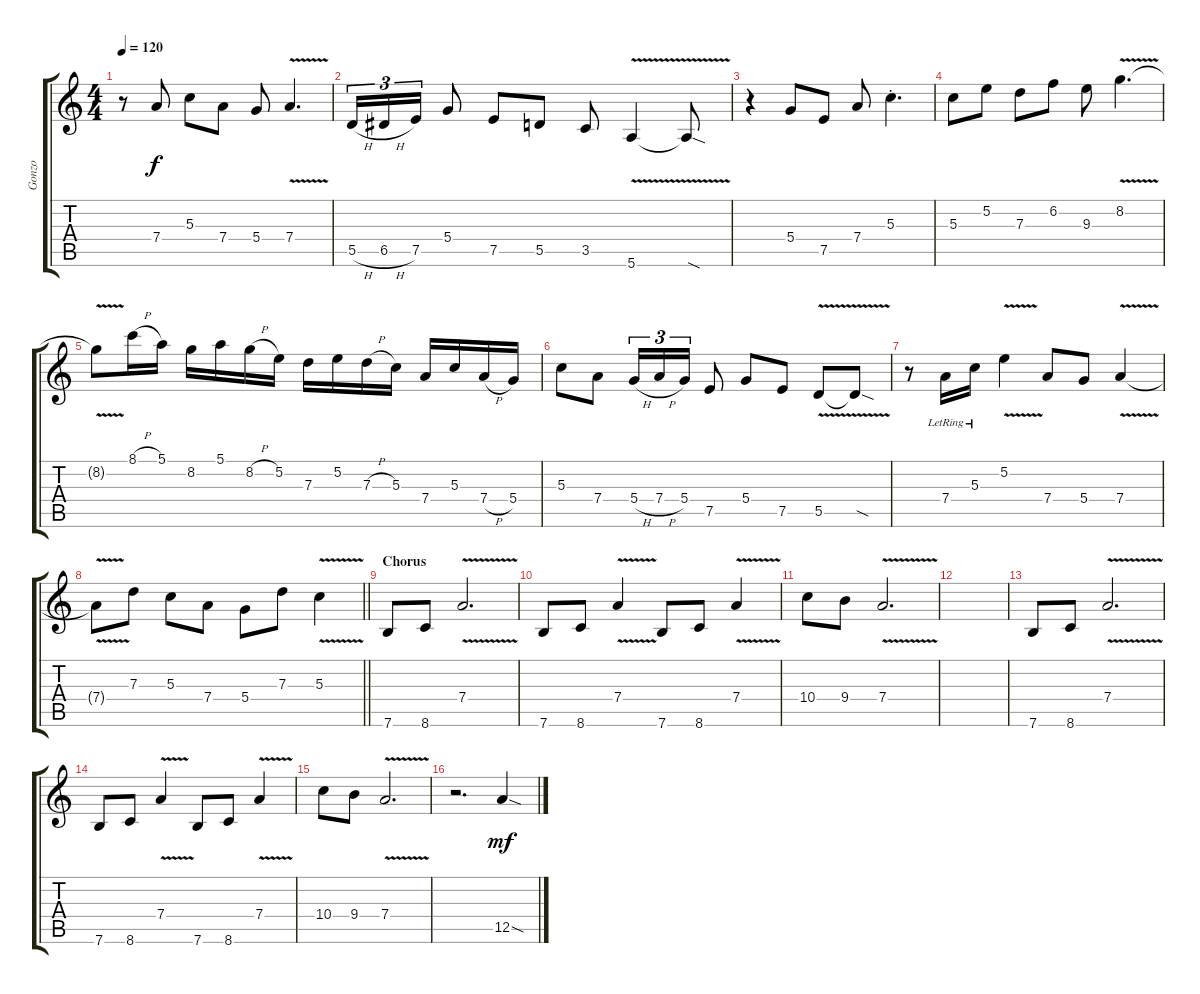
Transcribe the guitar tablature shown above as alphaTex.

\track ("Gonzo" "Gonzo") {instrument overdrivenguitar}
\staff {score tabs}
\tuning (E4 B3 G3 D3 A2 E2) {hide}
\ts (4 4)
\tempo 120
\clef g2
\ks c
r.8{dy f} 7.4.8 5.3.8 7.4.8 5.4.8 7.4{v}.4{d} |
5.5{h}.16{tu (3 2)} 6.5{h}.16{tu (3 2)} 7.5.16{tu (3 2)} 5.4.8 7.5.8 5.5.8 3.5.8 5.6{v}.4 5.6{sod t}.8 |
r.4 5.4.8 7.5.8 7.4.8 5.3{st}.4{d} |
5.3.8 5.2.8 7.3.8 6.2.8 9.3.8 8.2{v}.4{d} |
8.2{t}.8 8.1{h}.16 5.1.16 8.2.16 5.1.16 8.2{h}.16 5.2.16 7.3.16 5.2.16 7.3{h}.16 5.3.16 7.4.16 5.3.16 7.4{h}.16 5.4.16 |
5.3.8 7.4.8 5.4{h}.16{tu (3 2)} 7.4{h}.16{tu (3 2)} 5.4.16{tu (3 2)} 7.5.8 5.4.8 7.5.8 5.5{v}.8 5.5{sod t}.8 |
r.8 7.4{lr}.16 5.3{lr}.16 5.2{v}.4 7.4.8 5.4.8 7.4{v}.4 |
\barLineRight lightlight
7.4{t}.8 7.3.8 5.3.8 7.4.8 5.4.8 7.3.8 5.3{v}.4 |
\section ("" "Chorus")
7.6.8{volume 13 instrument overdrivenguitar} 8.6.8 7.4{v}.2{d} |
7.6.8 8.6.8 7.4{v}.4 7.6.8 8.6.8 7.4{v}.4 |
10.4.8 9.4.8 7.4{v}.2{d} |
|
7.6.8 8.6.8 7.4{v}.2{d} |
7.6.8 8.6.8 7.4{v}.4 7.6.8 8.6.8 7.4{v}.4 |
10.4.8 9.4.8 7.4{v}.2{d} |
r.2{d} 12.5{sod}.4{dy mf}
